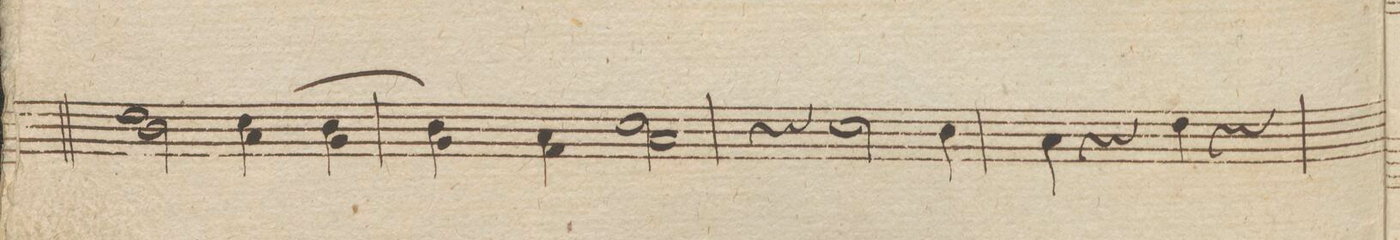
**kern	**dynam
*I"Viole.	*
*clefC3	*
*k[]	*
*met(c)	*
*M4/4	*
2e\] 2c\	.
(4d\ 4B\	.
4c\ 4A\	.
=68	=68
4c\ 4A\)	.
4B\ 4G\	.
2d\ 2B\	.
=69	=69
4r	.
2d\	.
4c\	.
=70	=70
4B\	.
4r	.
4e\	.
4r	.
=71	=71
*-	*-
